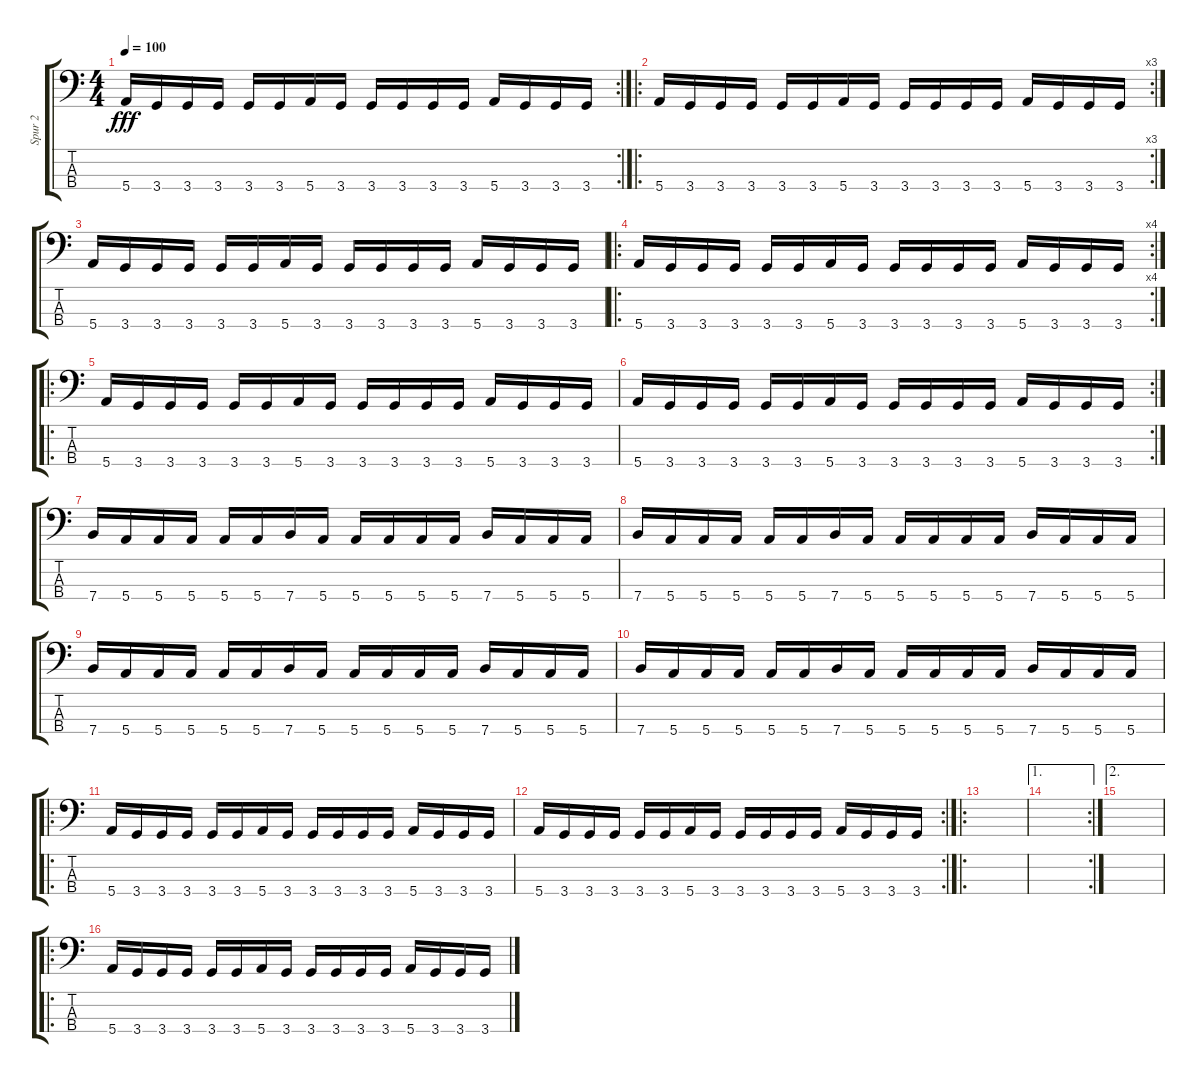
\track ("Spur 2" "Spur 2") {instrument electricbassfinger}
\staff {score tabs}
\tuning (G2 D2 A1 E1) {hide}
\rc 2
\ts (4 4)
\tempo 100
\clef f4
\ks c
5.4.16{dy fff} 3.4.16 3.4.16 3.4.16 3.4.16 3.4.16 5.4.16 3.4.16 3.4.16 3.4.16 3.4.16 3.4.16 5.4.16 3.4.16 3.4.16 3.4.16 |
\ro
\rc 3
5.4.16 3.4.16 3.4.16 3.4.16 3.4.16 3.4.16 5.4.16 3.4.16 3.4.16 3.4.16 3.4.16 3.4.16 5.4.16 3.4.16 3.4.16 3.4.16 |
5.4.16 3.4.16 3.4.16 3.4.16 3.4.16 3.4.16 5.4.16 3.4.16 3.4.16 3.4.16 3.4.16 3.4.16 5.4.16 3.4.16 3.4.16 3.4.16 |
\ro
\rc 4
5.4.16 3.4.16 3.4.16 3.4.16 3.4.16 3.4.16 5.4.16 3.4.16 3.4.16 3.4.16 3.4.16 3.4.16 5.4.16 3.4.16 3.4.16 3.4.16 |
\ro
5.4.16 3.4.16 3.4.16 3.4.16 3.4.16 3.4.16 5.4.16 3.4.16 3.4.16 3.4.16 3.4.16 3.4.16 5.4.16 3.4.16 3.4.16 3.4.16 |
\rc 2
5.4.16 3.4.16 3.4.16 3.4.16 3.4.16 3.4.16 5.4.16 3.4.16 3.4.16 3.4.16 3.4.16 3.4.16 5.4.16 3.4.16 3.4.16 3.4.16 |
7.4.16 5.4.16 5.4.16 5.4.16 5.4.16 5.4.16 7.4.16 5.4.16 5.4.16 5.4.16 5.4.16 5.4.16 7.4.16 5.4.16 5.4.16 5.4.16 |
7.4.16 5.4.16 5.4.16 5.4.16 5.4.16 5.4.16 7.4.16 5.4.16 5.4.16 5.4.16 5.4.16 5.4.16 7.4.16 5.4.16 5.4.16 5.4.16 |
7.4.16 5.4.16 5.4.16 5.4.16 5.4.16 5.4.16 7.4.16 5.4.16 5.4.16 5.4.16 5.4.16 5.4.16 7.4.16 5.4.16 5.4.16 5.4.16 |
7.4.16 5.4.16 5.4.16 5.4.16 5.4.16 5.4.16 7.4.16 5.4.16 5.4.16 5.4.16 5.4.16 5.4.16 7.4.16 5.4.16 5.4.16 5.4.16 |
\ro
5.4.16 3.4.16 3.4.16 3.4.16 3.4.16 3.4.16 5.4.16 3.4.16 3.4.16 3.4.16 3.4.16 3.4.16 5.4.16 3.4.16 3.4.16 3.4.16 |
\rc 2
5.4.16 3.4.16 3.4.16 3.4.16 3.4.16 3.4.16 5.4.16 3.4.16 3.4.16 3.4.16 3.4.16 3.4.16 5.4.16 3.4.16 3.4.16 3.4.16 |
\ro
|
\ae 1
\rc 2
|
\ae 2
|
\ro
5.4.16 3.4.16 3.4.16 3.4.16 3.4.16 3.4.16 5.4.16 3.4.16 3.4.16 3.4.16 3.4.16 3.4.16 5.4.16 3.4.16 3.4.16 3.4.16
